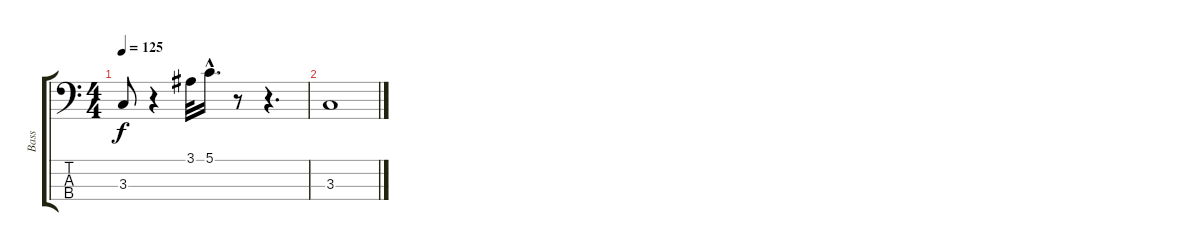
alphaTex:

\track ("Bass" "Bass") {instrument acousticbass}
\staff {score tabs}
\tuning (G2 D2 A1 E1) {hide}
\ts (4 4)
\tempo 125
\clef f4
\ks c
3.3.8{dy f} r.4 3.1.32 5.1{hac}.16{d} r.8 r.4{d} |
3.3.1
